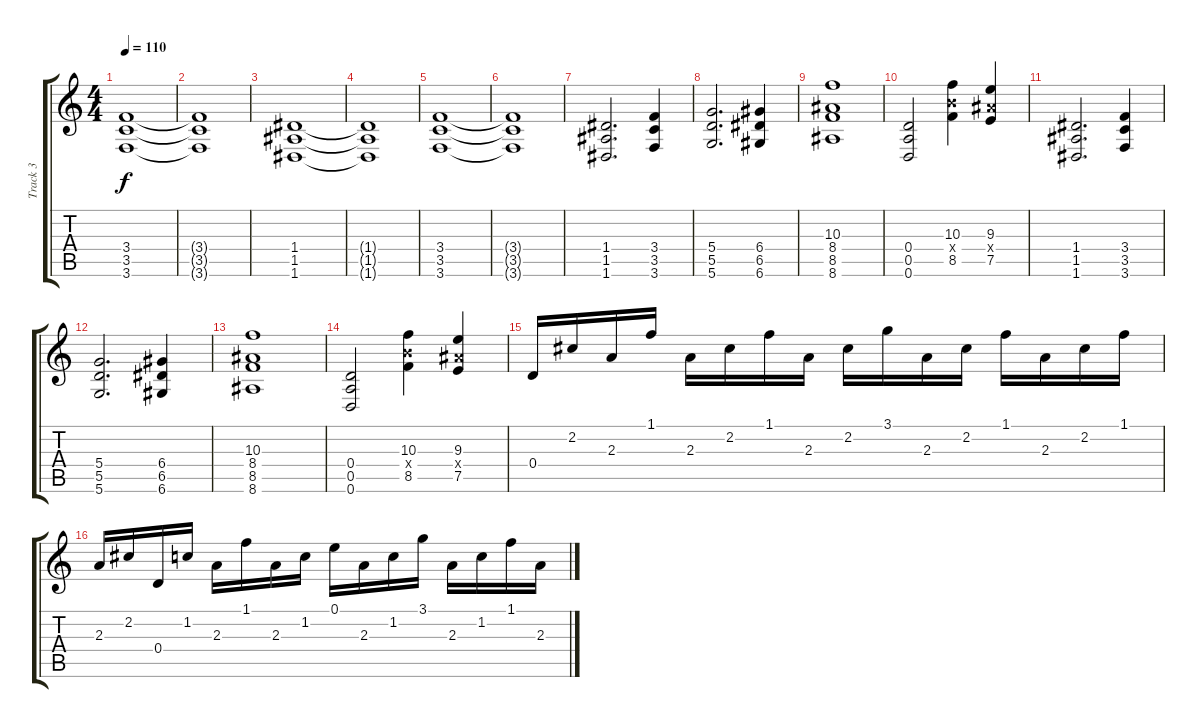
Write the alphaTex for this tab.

\track ("Track 3" "Track 3") {instrument distortionguitar}
\staff {score tabs}
\tuning (E4 B3 G3 D3 A2 D2) {hide}
\ts (4 4)
\tempo 110
\clef g2
\ks c
(3.4 3.5 3.6).1{dy f} |
(3.4{t} 3.5{t} 3.6{t}).1 |
(1.4 1.5 1.6).1 |
(1.4{t} 1.5{t} 1.6{t}).1 |
(3.4 3.5 3.6).1 |
(3.4{t} 3.5{t} 3.6{t}).1 |
(1.4 1.5 1.6).2{d} (3.4 3.5 3.6).4 |
(5.4 5.5 5.6).2{d} (6.4 6.5 6.6).4 |
(10.3 8.4 8.5 8.6).1 |
(0.4 0.5 0.6).2 (10.3 9.4{x} 8.5).4 (9.3 8.4{x} 7.5).4 |
(1.4 1.5 1.6).2{d} (3.4 3.5 3.6).4 |
(5.4 5.5 5.6).2{d} (6.4 6.5 6.6).4 |
(10.3 8.4 8.5 8.6).1 |
(0.4 0.5 0.6).2 (10.3 9.4{x} 8.5).4 (9.3 8.4{x} 7.5).4 |
0.4.16 2.2.16 2.3.16 1.1.16 2.3.16 2.2.16 1.1.16 2.3.16 2.2.16 3.1.16 2.3.16 2.2.16 1.1.16 2.3.16 2.2.16 1.1.16 |
2.3.16 2.2.16 0.4.16 1.2.16 2.3.16 1.1.16 2.3.16 1.2.16 0.1.16 2.3.16 1.2.16 3.1.16 2.3.16 1.2.16 1.1.16 2.3.16
